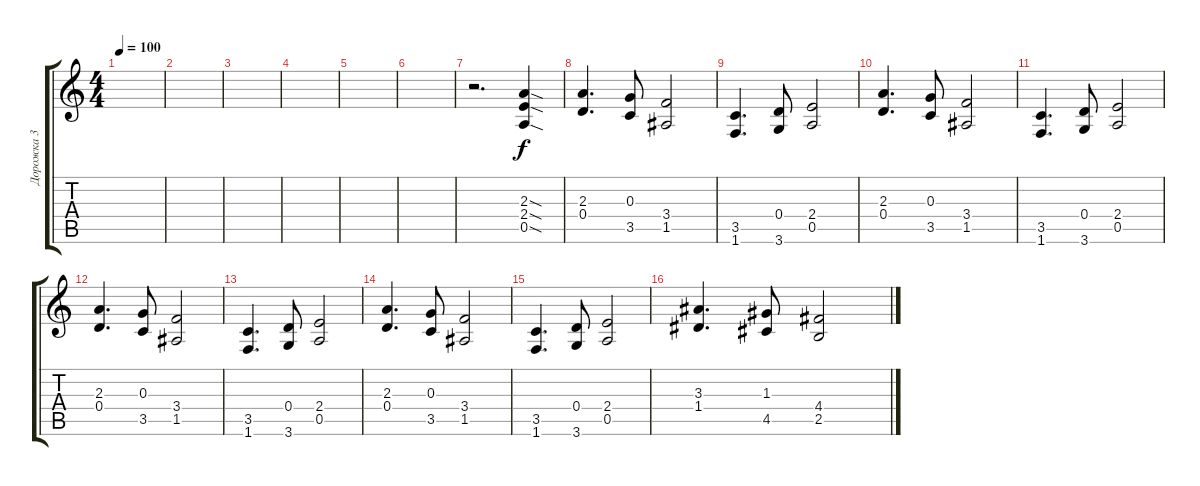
\track ("Дорожка 3" "Дорожка 3") {instrument electricguitarclean}
\staff {score tabs}
\tuning (E4 B3 G3 D3 A2 E2) {hide}
\ts (4 4)
\tempo 100
\clef g2
\ks c
|
|
|
|
|
|
r.2{d} (2.3{sod} 2.4{sod} 0.5{sod}).4 |
(2.3 0.4).4{d} (0.3 3.5).8 (3.4 1.5).2 |
(3.5 1.6).4{d} (0.4 3.6).8 (2.4 0.5).2 |
(2.3 0.4).4{d} (0.3 3.5).8 (3.4 1.5).2 |
(3.5 1.6).4{d} (0.4 3.6).8 (2.4 0.5).2 |
(2.3 0.4).4{d} (0.3 3.5).8 (3.4 1.5).2 |
(3.5 1.6).4{d} (0.4 3.6).8 (2.4 0.5).2 |
(2.3 0.4).4{d} (0.3 3.5).8 (3.4 1.5).2 |
(3.5 1.6).4{d} (0.4 3.6).8 (2.4 0.5).2 |
(3.3 1.4).4{d} (1.3 4.5).8 (4.4 2.5).2
